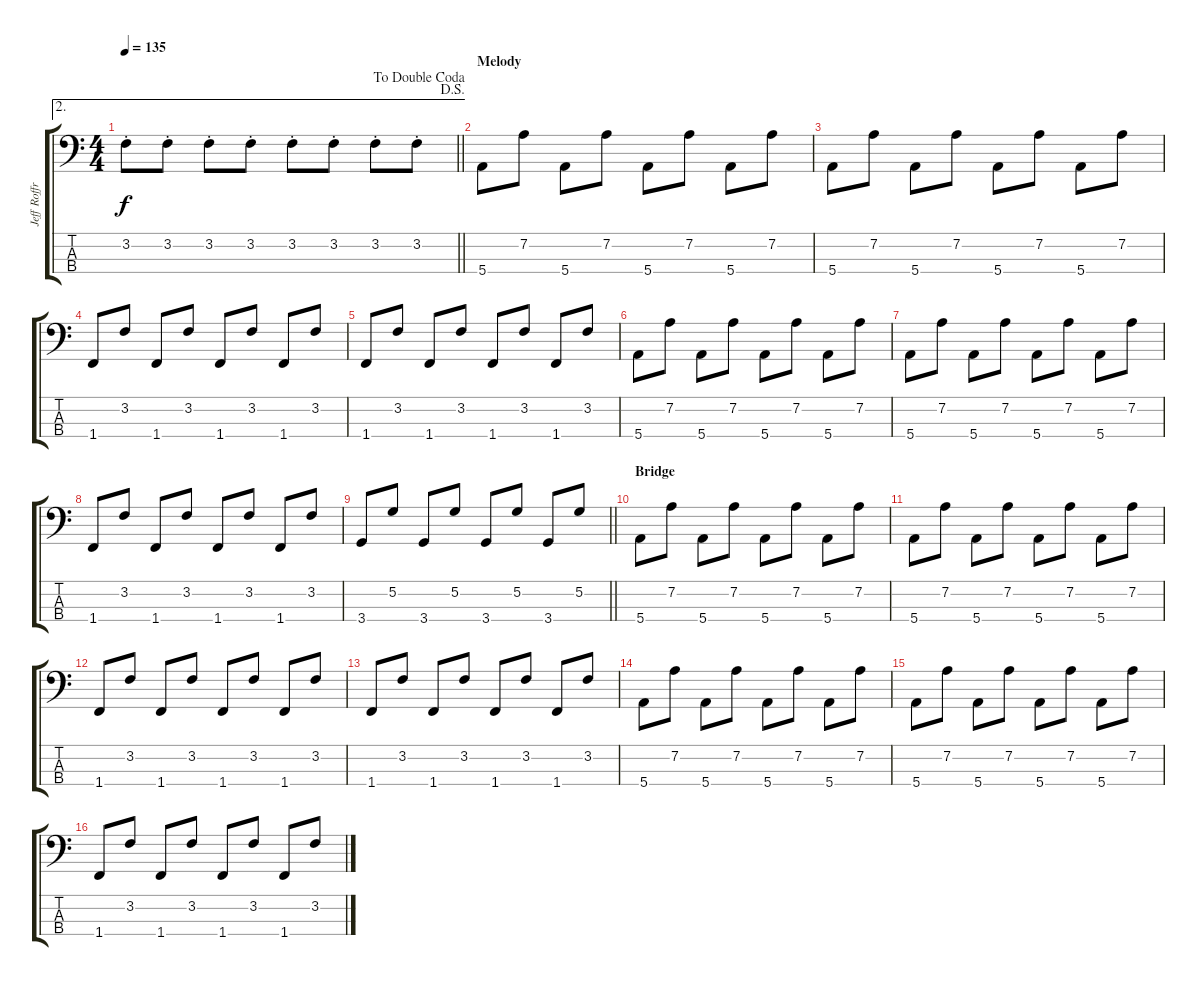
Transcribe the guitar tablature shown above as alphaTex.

\track ("Jeff Roffredo - Stand up Bass" "Jeff Roffr") {instrument electricbassfinger}
\staff {score tabs}
\tuning (G2 D2 A1 E1) {hide}
\ae 2
\ts (4 4)
\jump dalsegno
\jump dadoublecoda
\tempo 135
\clef f4
\barLineRight lightlight
\ks c
3.2{st}.8{dy f} 3.2{st}.8 3.2{st}.8 3.2{st}.8 3.2{st}.8 3.2{st}.8 3.2{st}.8 3.2{st}.8 |
\section ("" "Melody")
5.4.8 7.2.8 5.4.8 7.2.8 5.4.8 7.2.8 5.4.8 7.2.8 |
5.4.8 7.2.8 5.4.8 7.2.8 5.4.8 7.2.8 5.4.8 7.2.8 |
1.4.8 3.2.8 1.4.8 3.2.8 1.4.8 3.2.8 1.4.8 3.2.8 |
1.4.8 3.2.8 1.4.8 3.2.8 1.4.8 3.2.8 1.4.8 3.2.8 |
5.4.8 7.2.8 5.4.8 7.2.8 5.4.8 7.2.8 5.4.8 7.2.8 |
5.4.8 7.2.8 5.4.8 7.2.8 5.4.8 7.2.8 5.4.8 7.2.8 |
1.4.8 3.2.8 1.4.8 3.2.8 1.4.8 3.2.8 1.4.8 3.2.8 |
\barLineRight lightlight
3.4.8 5.2.8 3.4.8 5.2.8 3.4.8 5.2.8 3.4.8 5.2.8 |
\section ("" "Bridge")
5.4.8 7.2.8 5.4.8 7.2.8 5.4.8 7.2.8 5.4.8 7.2.8 |
5.4.8 7.2.8 5.4.8 7.2.8 5.4.8 7.2.8 5.4.8 7.2.8 |
1.4.8 3.2.8 1.4.8 3.2.8 1.4.8 3.2.8 1.4.8 3.2.8 |
1.4.8 3.2.8 1.4.8 3.2.8 1.4.8 3.2.8 1.4.8 3.2.8 |
5.4.8 7.2.8 5.4.8 7.2.8 5.4.8 7.2.8 5.4.8 7.2.8 |
5.4.8 7.2.8 5.4.8 7.2.8 5.4.8 7.2.8 5.4.8 7.2.8 |
1.4.8 3.2.8 1.4.8 3.2.8 1.4.8 3.2.8 1.4.8 3.2.8
